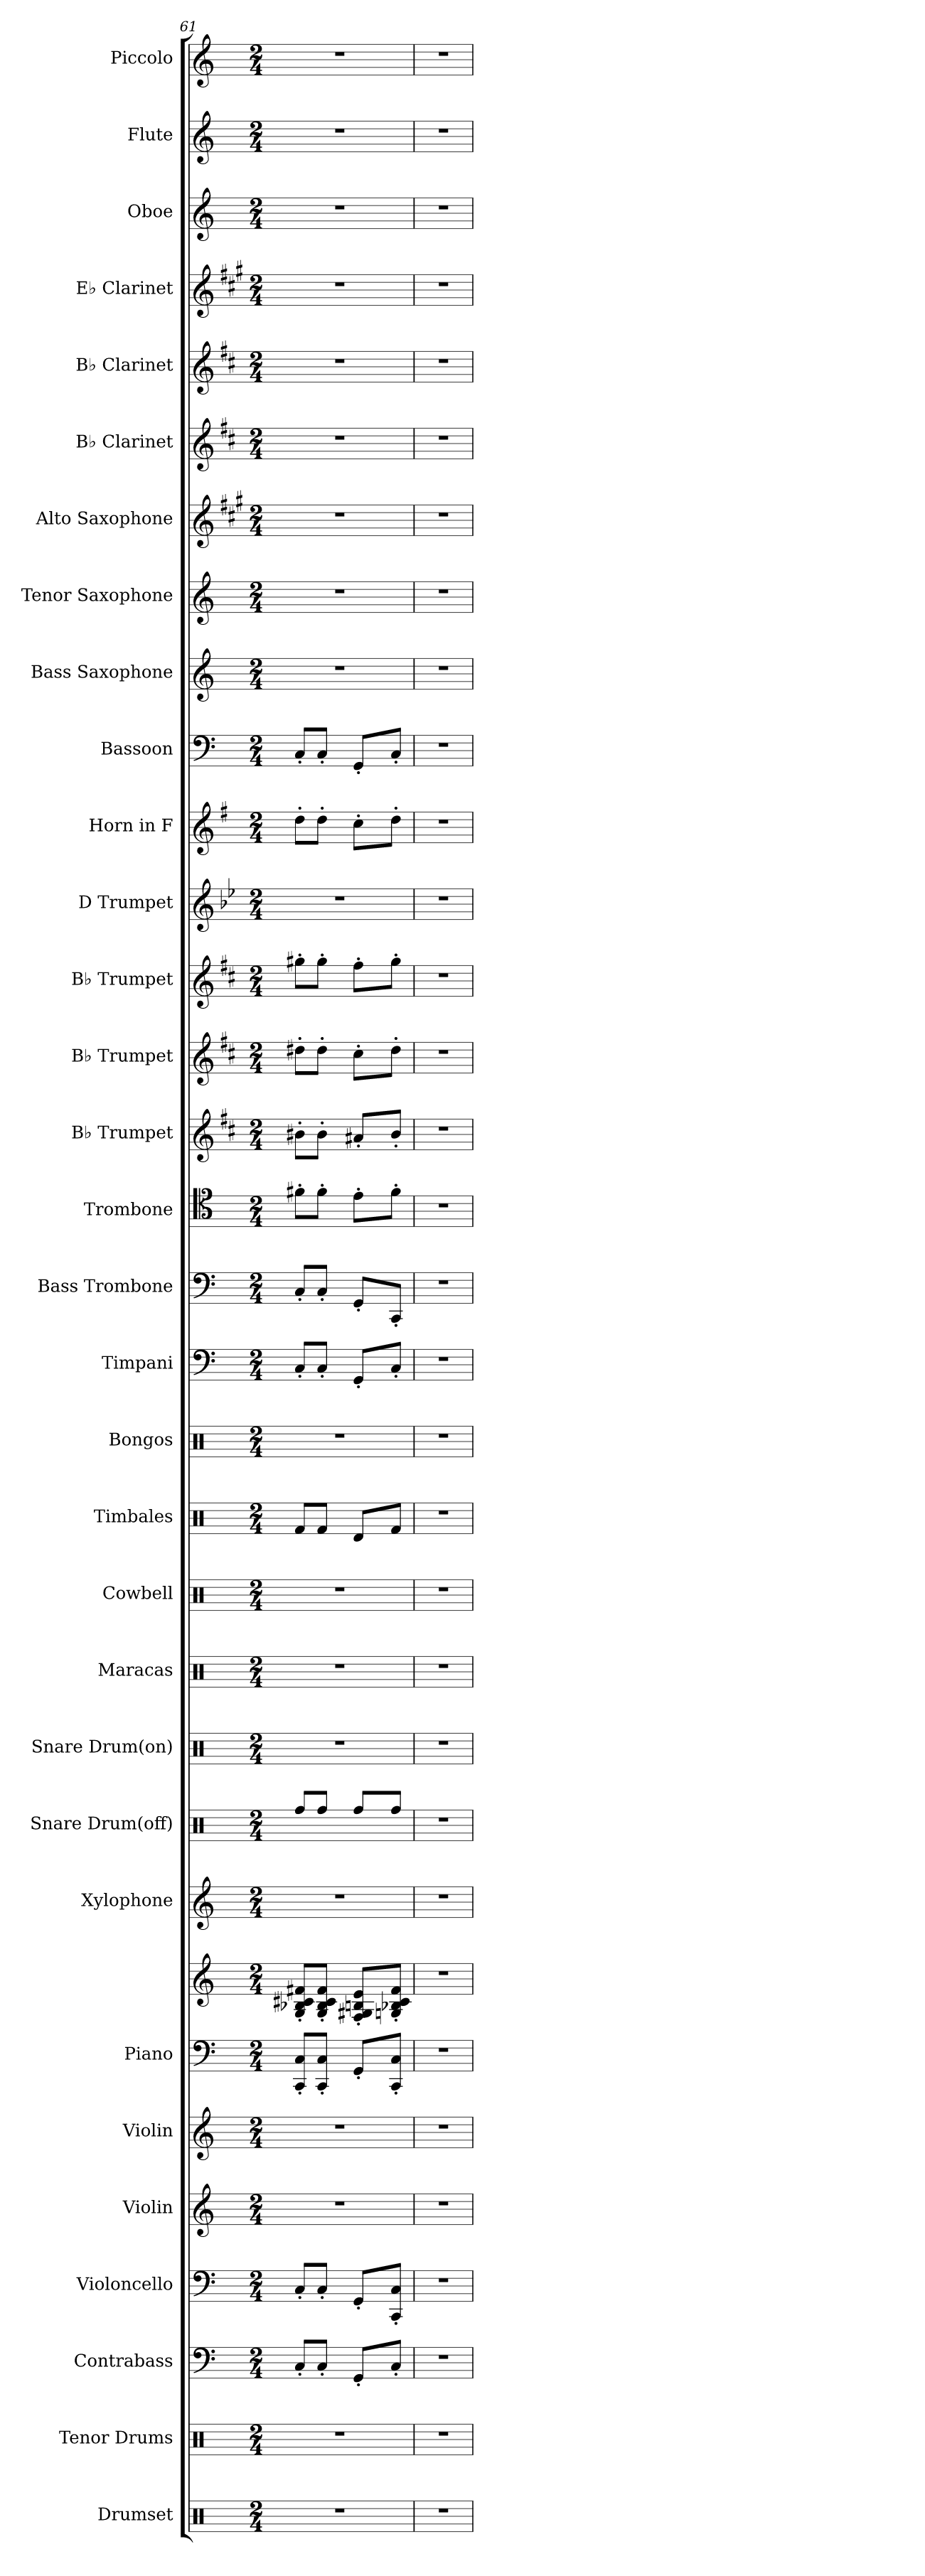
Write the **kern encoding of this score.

**kern	**kern	**kern	**kern	**kern	**kern	**kern	**kern	**kern	**kern	**kern	**kern	**kern	**kern	**kern	**kern	**kern	**kern	**kern	**kern	**kern	**kern	**kern	**kern	**kern	**kern	**kern	**kern	**kern	**kern	**kern	**kern	**kern
*part32	*part31	*part30	*part29	*part28	*part27	*part26	*part26	*part25	*part24	*part23	*part22	*part21	*part20	*part19	*part18	*part17	*part16	*part15	*part14	*part13	*part12	*part11	*part10	*part9	*part8	*part7	*part6	*part5	*part4	*part3	*part2	*part1
*staff33	*staff32	*staff31	*staff30	*staff29	*staff28	*staff27	*staff26	*staff25	*staff24	*staff23	*staff22	*staff21	*staff20	*staff19	*staff18	*staff17	*staff16	*staff15	*staff14	*staff13	*staff12	*staff11	*staff10	*staff9	*staff8	*staff7	*staff6	*staff5	*staff4	*staff3	*staff2	*staff1
*I"Drumset	*I"Tenor Drums	*I"Contrabass	*I"Violoncello	*I"Violin	*I"Violin	*I"Piano	*	*I"Xylophone	*I"Snare Drum(off)	*I"Snare Drum(on)	*I"Maracas	*I"Cowbell	*I"Timbales	*I"Bongos	*I"Timpani	*I"Bass Trombone	*I"Trombone	*I"B♭ Trumpet	*I"B♭ Trumpet	*I"B♭ Trumpet	*I"D Trumpet	*I"Horn in F	*I"Bassoon	*I"Bass Saxophone	*I"Tenor Saxophone	*I"Alto Saxophone	*I"B♭ Clarinet	*I"B♭ Clarinet	*I"E♭ Clarinet	*I"Oboe	*I"Flute	*I"Piccolo
*I'Drs.	*I'T.D.	*I'Cb.	*I'Vc.	*I'Vln.	*I'Vln.	*I'Pno.	*	*I'Xyl.	*	*I'Sn. Dr.	*I'Mrcs.	*I'Cowbell	*I'Timb.	*I'Bongos	*I'Timp.	*I'B. Tbn.	*I'Tbn.	*I'B♭ Tpt.	*I'B♭ Tpt.	*I'B♭ Tpt.	*I'D Tpt.	*	*I'Bsn.	*I'B. Sax.	*I'T. Sax.	*I'A. Sax.	*I'B♭ Cl.	*I'B♭ Cl.	*I'E♭ Cl.	*I'Ob.	*I'Fl.	*I'Picc.
*clefX	*clefX	*clefF4	*clefF4	*clefG2	*clefG2	*clefF4	*clefG2	*clefG2	*clefX	*clefX	*clefX	*clefX	*clefX	*clefX	*clefF4	*clefF4	*clefC4	*clefG2	*clefG2	*clefG2	*clefG2	*clefG2	*clefF4	*clefG2	*clefG2	*clefG2	*clefG2	*clefG2	*clefG2	*clefG2	*clefG2	*clefG2
*	*	*ITrd7c12	*	*	*	*	*	*ITrd-7c-12	*	*	*	*	*	*	*	*	*	*ITrd1c2	*ITrd1c2	*ITrd1c2	*ITrd-1c-2	*ITrd4c7	*	*ITrd15c26	*ITrd8c14	*ITrd5c9	*ITrd1c2	*ITrd1c2	*ITrd-2c-3	*	*	*ITrd-7c-12
*k[]	*k[]	*k[]	*k[]	*k[]	*k[]	*k[]	*k[]	*k[]	*k[]	*k[]	*k[]	*k[]	*k[]	*k[]	*k[]	*k[]	*k[]	*k[]	*k[]	*k[]	*k[]	*k[]	*k[]	*k[]	*k[]	*k[]	*k[]	*k[]	*k[]	*k[]	*k[]	*k[]
*M2/4	*M2/4	*M2/4	*M2/4	*M2/4	*M2/4	*M2/4	*M2/4	*M2/4	*M2/4	*M2/4	*M2/4	*M2/4	*M2/4	*M2/4	*M2/4	*M2/4	*M2/4	*M2/4	*M2/4	*M2/4	*M2/4	*M2/4	*M2/4	*M2/4	*M2/4	*M2/4	*M2/4	*M2/4	*M2/4	*M2/4	*M2/4	*M2/4
=61	=61	=61	=61	=61	=61	=61	=61	=61	=61	=61	=61	=61	=61	=61	=61	=61	=61	=61	=61	=61	=61	=61	=61	=61	=61	=61	=61	=61	=61	=61	=61	=61
2r	2r	8CC'/L	8C'/L	2r	2r	8CC/' 8C/'L	8G/' 8B-X/' 8c#X/' 8f#X/'L	2r	8Rff/L	2r	2r	2r	8Rf/L	2r	8C'/L	8C'/L	8f#X'\L	8a#X'\L	8cc#X'\L	8ff#X'\L	2r	8g'\L	8C'/L	2r	2r	2r	2r	2r	2r	2r	2r	2r
.	.	8CC'/J	8C'/J	.	.	8CC/' 8C/'J	8G/' 8B-/' 8c#/' 8f#/'J	.	8Rff/J	.	.	.	8Rf/J	.	8C'/J	8C'/J	8f#'\J	8a#'\J	8cc#'\J	8ff#'\J	.	8g'\J	8C'/J	.	.	.	.	.	.	.	.	.
.	.	8GGG'/L	8GG'/L	.	.	8GG'/L	8F/' 8G#X/' 8Bn/' 8e/'L	.	8Rff/L	.	.	.	8Rd/L	.	8GG'/L	8GG'/L	8e'\L	8g#X'/L	8b'\L	8ee'\L	.	8f'\L	8GG'/L	.	.	.	.	.	.	.	.	.
.	.	8CC'/J	8CC/' 8C/'J	.	.	8CC/' 8C/'J	8Gn/' 8B-X/' 8c#/' 8f#/'J	.	8Rff/J	.	.	.	8Rf/J	.	8C'/J	8CC'/J	8f#'\J	8a#'/J	8cc#'\J	8ff#'\J	.	8g'\J	8C'/J	.	.	.	.	.	.	.	.	.
=62	=62	=62	=62	=62	=62	=62	=62	=62	=62	=62	=62	=62	=62	=62	=62	=62	=62	=62	=62	=62	=62	=62	=62	=62	=62	=62	=62	=62	=62	=62	=62	=62
2r	2r	2r	2r	2r	2r	2r	2r	2r	2r	2r	2r	2r	2r	2r	2r	2r	2r	2r	2r	2r	2r	2r	2r	2r	2r	2r	2r	2r	2r	2r	2r	2r
=	=	=	=	=	=	=	=	=	=	=	=	=	=	=	=	=	=	=	=	=	=	=	=	=	=	=	=	=	=	=	=	=
*-	*-	*-	*-	*-	*-	*-	*-	*-	*-	*-	*-	*-	*-	*-	*-	*-	*-	*-	*-	*-	*-	*-	*-	*-	*-	*-	*-	*-	*-	*-	*-	*-
